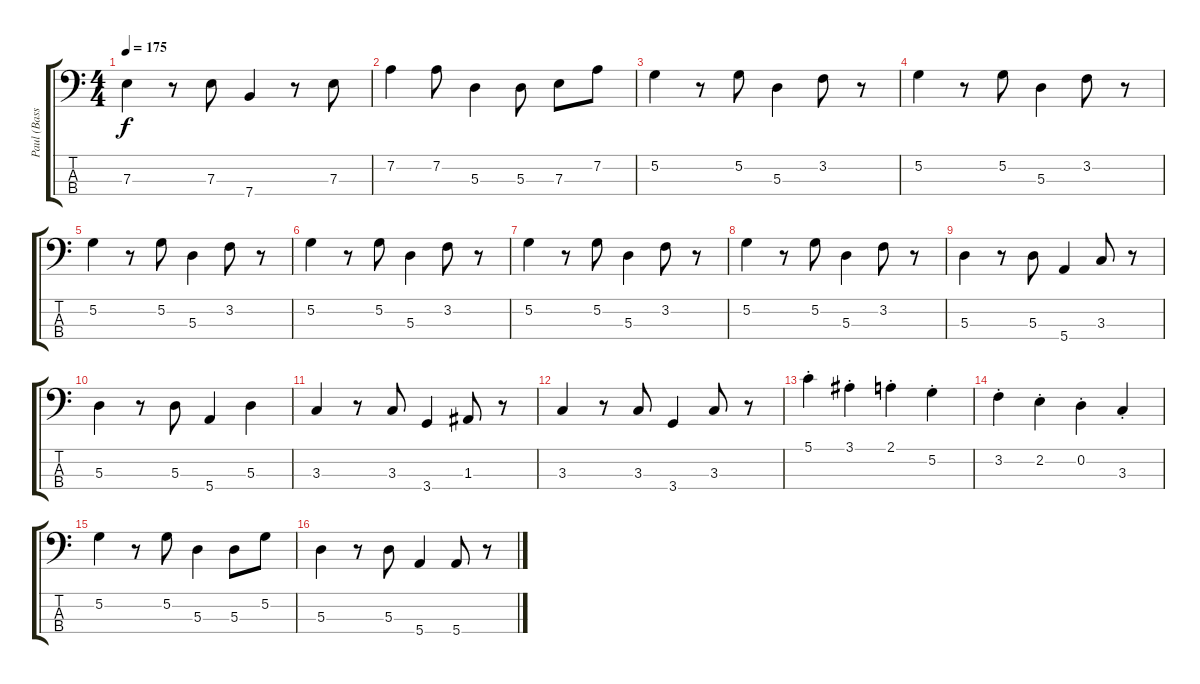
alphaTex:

\track ("Paul (Bass)" "Paul (Bass") {instrument electricbassfinger}
\staff {score tabs}
\tuning (G2 D2 A1 E1) {hide}
\ts (4 4)
\tempo 175
\clef f4
\ks c
7.3.4{dy f} r.8 7.3.8 7.4.4 r.8 7.3.8 |
7.2.4 7.2.8 5.3.4 5.3.8 7.3.8 7.2.8 |
5.2.4 r.8 5.2.8 5.3.4 3.2.8 r.8 |
5.2.4 r.8 5.2.8 5.3.4 3.2.8 r.8 |
5.2.4 r.8 5.2.8 5.3.4 3.2.8 r.8 |
5.2.4 r.8 5.2.8 5.3.4 3.2.8 r.8 |
5.2.4 r.8 5.2.8 5.3.4 3.2.8 r.8 |
5.2.4 r.8 5.2.8 5.3.4 3.2.8 r.8 |
5.3.4 r.8 5.3.8 5.4.4 3.3.8 r.8 |
5.3.4 r.8 5.3.8 5.4.4 5.3.4 |
3.3.4 r.8 3.3.8 3.4.4 1.3.8 r.8 |
3.3.4 r.8 3.3.8 3.4.4 3.3.8 r.8 |
5.1{st}.4 3.1{st}.4 2.1{st}.4 5.2{st}.4 |
3.2{st}.4 2.2{st}.4 0.2{st}.4 3.3{st}.4 |
5.2.4 r.8 5.2.8 5.3.4 5.3.8 5.2.8 |
5.3.4 r.8 5.3.8 5.4.4 5.4.8 r.8
